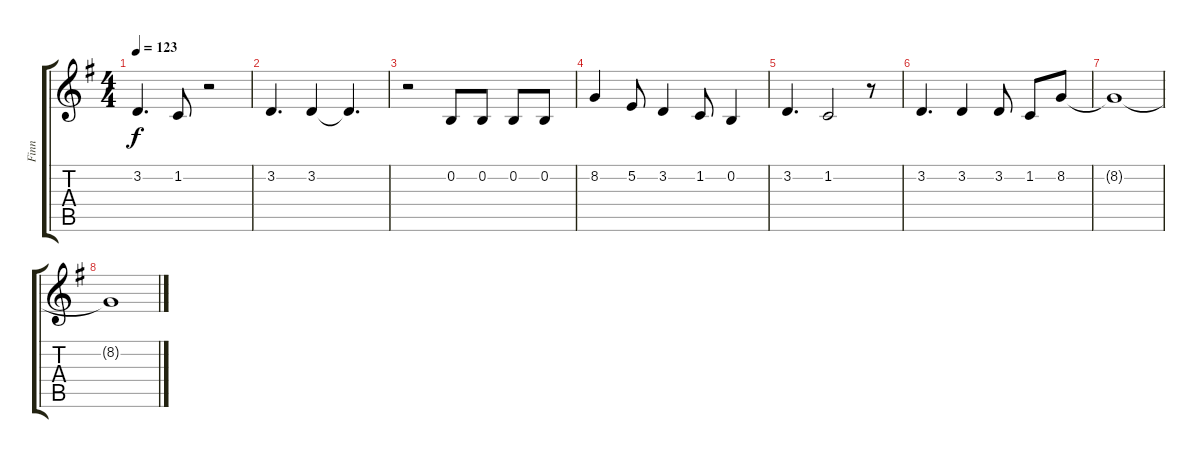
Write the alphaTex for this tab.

\track ("Finn" "Finn") {instrument tenorsax}
\staff {score tabs}
\tuning (E4 B3 G3 D3 A2 E2) {hide}
\ts (4 4)
\tempo 123
\clef g2
\ks g
3.2.4{d dy f} 1.2.8 r.2 |
3.2.4{d} 3.2.4 3.2{t}.4{d} |
r.2 0.2.8 0.2.8 0.2.8 0.2.8 |
8.2.4 5.2.8 3.2.4 1.2.8 0.2.4 |
3.2.4{d} 1.2.2 r.8 |
3.2.4{d} 3.2.4 3.2.8 1.2.8 8.2.8 |
8.2{t}.1 |
8.2{t}.1
